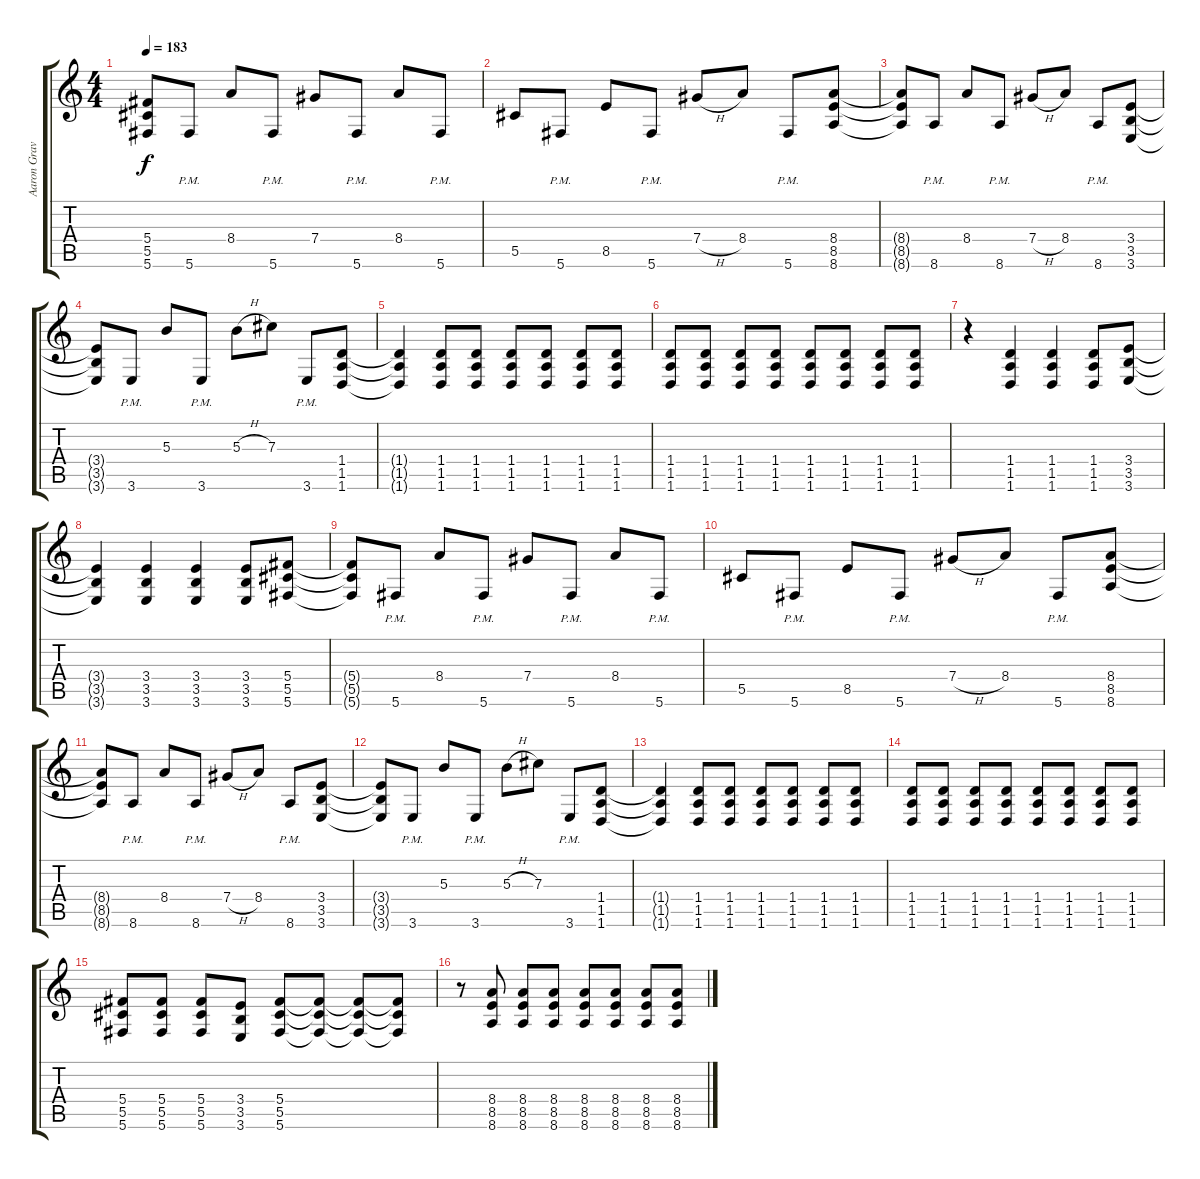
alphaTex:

\track ("Aaron Graves" "Aaron Grav") {instrument overdrivenguitar}
\staff {score tabs}
\tuning (Eb4 Bb3 Gb3 Db3 Ab2 Db2) {hide}
\ts (4 4)
\tempo 183
\clef g2
\ks c
(5.4{t} 5.5{t} 5.6{t}).8{dy f} 5.6{pm}.8 8.4.8 5.6{pm}.8 7.4.8 5.6{pm}.8 8.4.8 5.6{pm}.8 |
5.5.8 5.6{pm}.8 8.5.8 5.6{pm}.8 7.4{h}.8 8.4.8 5.6{pm}.8 (8.4 8.5 8.6).8 |
(8.4{t} 8.5{t} 8.6{t}).8 8.6{pm}.8 8.4.8 8.6{pm}.8 7.4{h}.8 8.4.8 8.6{pm}.8 (3.4 3.5 3.6).8 |
(3.4{t} 3.5{t} 3.6{t}).8 3.6{pm}.8 5.3.8 3.6{pm}.8 5.3{h}.8 7.3.8 3.6{pm}.8 (1.4 1.5 1.6).8 |
(1.4{t} 1.5{t} 1.6{t}).4 (1.4 1.5 1.6).8 (1.4 1.5 1.6).8 (1.4 1.5 1.6).8 (1.4 1.5 1.6).8 (1.4 1.5 1.6).8 (1.4 1.5 1.6).8 |
(1.4 1.5 1.6).8 (1.4 1.5 1.6).8 (1.4 1.5 1.6).8 (1.4 1.5 1.6).8 (1.4 1.5 1.6).8 (1.4 1.5 1.6).8 (1.4 1.5 1.6).8 (1.4 1.5 1.6).8 |
r.4 (1.4 1.5 1.6).4 (1.4 1.5 1.6).4 (1.4 1.5 1.6).8 (3.4 3.5 3.6).8 |
(3.4{t} 3.5{t} 3.6{t}).4 (3.4 3.5 3.6).4 (3.4 3.5 3.6).4 (3.4 3.5 3.6).8 (5.4 5.5 5.6).8 |
(5.4{t} 5.5{t} 5.6{t}).8 5.6{pm}.8 8.4.8 5.6{pm}.8 7.4.8 5.6{pm}.8 8.4.8 5.6{pm}.8 |
5.5.8 5.6{pm}.8 8.5.8 5.6{pm}.8 7.4{h}.8 8.4.8 5.6{pm}.8 (8.4 8.5 8.6).8 |
(8.4{t} 8.5{t} 8.6{t}).8 8.6{pm}.8 8.4.8 8.6{pm}.8 7.4{h}.8 8.4.8 8.6{pm}.8 (3.4 3.5 3.6).8 |
(3.4{t} 3.5{t} 3.6{t}).8 3.6{pm}.8 5.3.8 3.6{pm}.8 5.3{h}.8 7.3.8 3.6{pm}.8 (1.4 1.5 1.6).8 |
(1.4{t} 1.5{t} 1.6{t}).4 (1.4 1.5 1.6).8 (1.4 1.5 1.6).8 (1.4 1.5 1.6).8 (1.4 1.5 1.6).8 (1.4 1.5 1.6).8 (1.4 1.5 1.6).8 |
(1.4 1.5 1.6).8 (1.4 1.5 1.6).8 (1.4 1.5 1.6).8 (1.4 1.5 1.6).8 (1.4 1.5 1.6).8 (1.4 1.5 1.6).8 (1.4 1.5 1.6).8 (1.4 1.5 1.6).8 |
(5.4 5.5 5.6).8 (5.4 5.5 5.6).8 (5.4 5.5 5.6).8 (3.4 3.5 3.6).8 (5.4 5.5 5.6).8 (5.4{t} 5.5{t} 5.6{t}).8 (5.4{t} 5.5{t} 5.6{t}).8 (5.4{t} 5.5{t} 5.6{t}).8 |
r.8 (8.4 8.5 8.6).8 (8.4 8.5 8.6).8 (8.4 8.5 8.6).8 (8.4 8.5 8.6).8 (8.4 8.5 8.6).8 (8.4 8.5 8.6).8 (8.4 8.5 8.6).8
